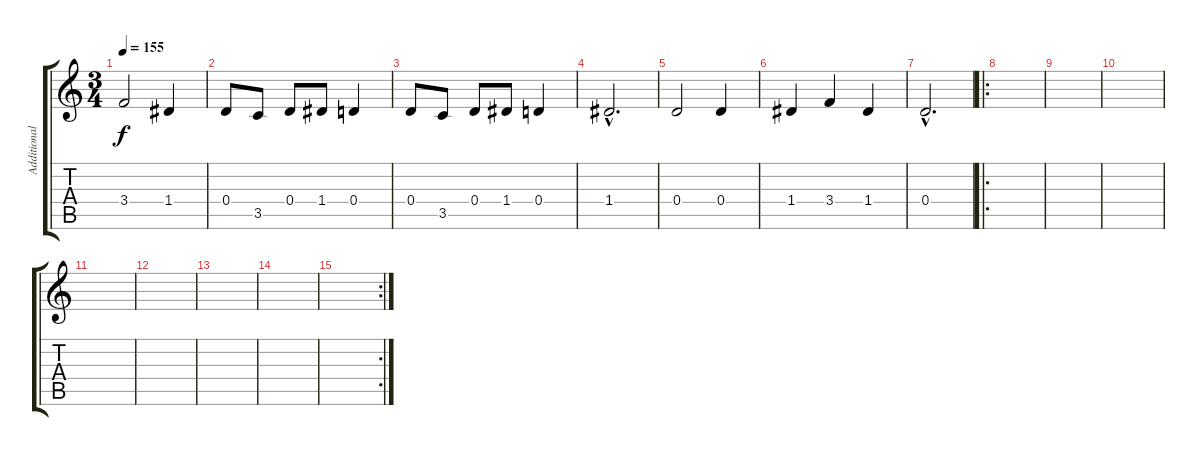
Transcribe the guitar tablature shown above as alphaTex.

\track ("Additional Guitar" "Additional") {instrument distortionguitar}
\staff {score tabs}
\tuning (E4 B3 G3 D3 A2 E2) {hide}
\ts (3 4)
\tempo 155
\clef g2
\ks c
3.4.2{dy f} 1.4.4 |
0.4.8 3.5.8 0.4.8 1.4.8 0.4.4 |
0.4.8 3.5.8 0.4.8 1.4.8 0.4.4 |
1.4{hac}.2{d} |
0.4.2 0.4.4 |
1.4.4 3.4.4 1.4.4 |
0.4{hac}.2{d} |
\ro
|
|
|
|
|
|
|
\rc 2
